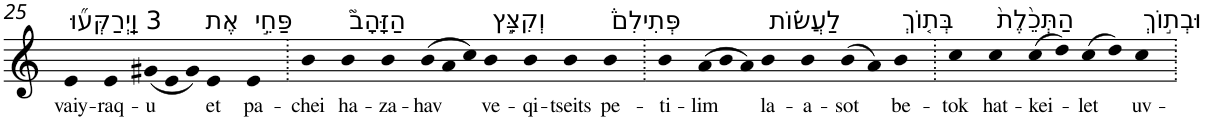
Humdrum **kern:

**kern	**text
*part1	*part1
*staff1	*staff1
*I"Piano	*
*I'Pno	*
!!LO:PB:g=z
*clefG2	*
*k[]	*
=25	=25
!LO:TX:a:t=3 וַֽיְרַקְּע֞וּ	!
!	!LO:LY:b
4e	vaiy-
!	!LO:LY:b
4e	-raq-
*Xtuplet	*
!	!LO:LY:b
(12g#X	-u
12e	.
12g#)	.
!LO:TX:a:t=אֶת	!
!	!LO:LY:b
4e	et
!LO:TX:a:t=פַּחֵ֣י	!
!	!LO:LY:b
4e	pa-
=26.	=26.
!	!LO:LY:b
4b	-chei
!LO:TX:a:t=הַזָּהָב֮	!
!	!LO:LY:b
4b	ha-
!	!LO:LY:b
4b	-za-
!	!LO:LY:b
(12b	-hav
12a	.
12cc)	.
!LO:TX:a:t=וְקִצֵּ֣ץ	!
!	!LO:LY:b
4b	ve-
!	!LO:LY:b
4b	-qi-
!	!LO:LY:b
4b	-tseits
!LO:TX:a:t=פְּתִילִם֒	!
!	!LO:LY:b
4b	pe-
=27.	=27.
!	!LO:LY:b
4b	-ti-
!	!LO:LY:b
(12a	-lim
12b	.
12a)	.
!LO:TX:a:t=לַעֲשׂ֗וֹת	!
!	!LO:LY:b
4b	la-
!	!LO:LY:b
4b	-a-
!	!LO:LY:b
(8b	-sot
8a)	.
!LO:TX:a:t=בְּת֤וֹךְ	!
!	!LO:LY:b
4b	be-
=28.	=28.
!	!LO:LY:b
4cc	-tok
!LO:TX:a:t=הַתְּכֵ֙לֶת֙	!
!	!LO:LY:b
4cc	hat-
!	!LO:LY:b
(8cc	-kei-
8dd)	.
!	!LO:LY:b
(8cc	-let
8dd)	.
!LO:TX:a:t=וּבְת֣וֹךְ	!
!	!LO:LY:b
4cc	uv-
=.	=.
*-	*-
